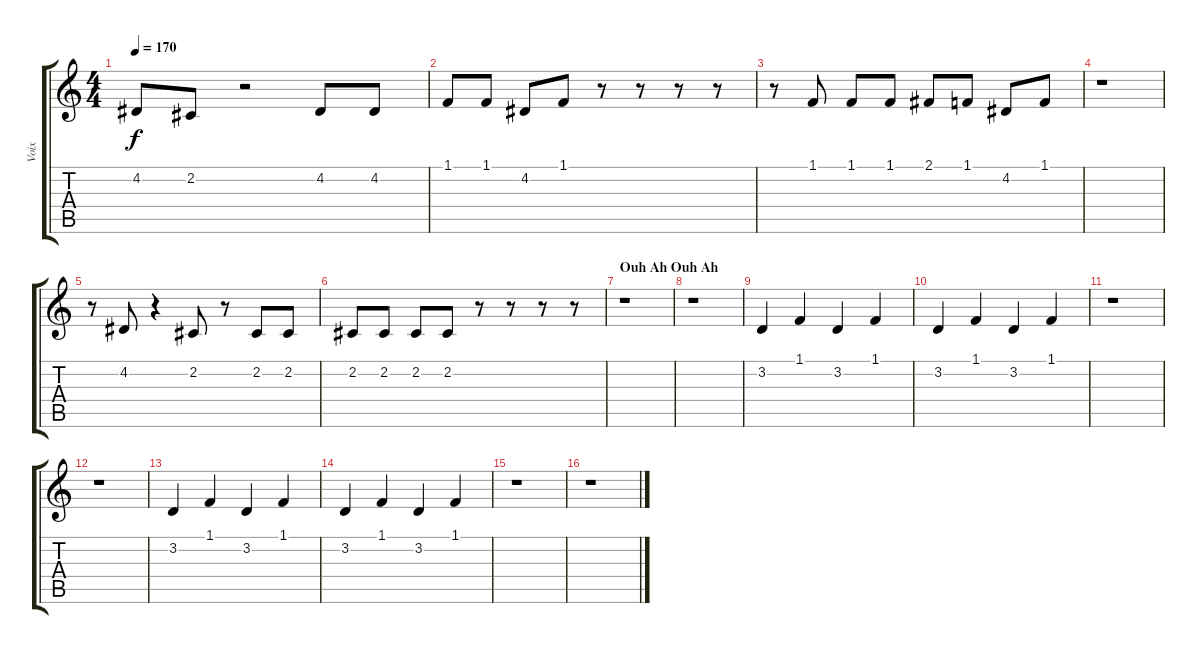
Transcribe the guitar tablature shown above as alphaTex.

\track ("Voix" "Voix") {instrument clarinet}
\staff {score tabs}
\tuning (E4 B3 G3 D3 A2 E2) {hide}
\ts (4 4)
\tempo 170
\clef g2
\ks c
4.2.8{dy f} 2.2.8 r.2 4.2.8 4.2.8 |
1.1.8 1.1.8 4.2.8 1.1.8 r.8 r.8 r.8 r.8 |
r.8 1.1.8 1.1.8 1.1.8 2.1.8 1.1.8 4.2.8 1.1.8 |
r.1 |
r.8 4.2.8 r.4 2.2.8 r.8 2.2.8 2.2.8 |
2.2.8 2.2.8 2.2.8 2.2.8 r.8 r.8 r.8 r.8 |
\section ("" "Ouh Ah Ouh Ah")
r.1 |
r.1 |
3.2.4 1.1.4 3.2.4 1.1.4 |
3.2.4 1.1.4 3.2.4 1.1.4 |
r.1 |
r.1 |
3.2.4 1.1.4 3.2.4 1.1.4 |
3.2.4 1.1.4 3.2.4 1.1.4 |
r.1 |
r.1
